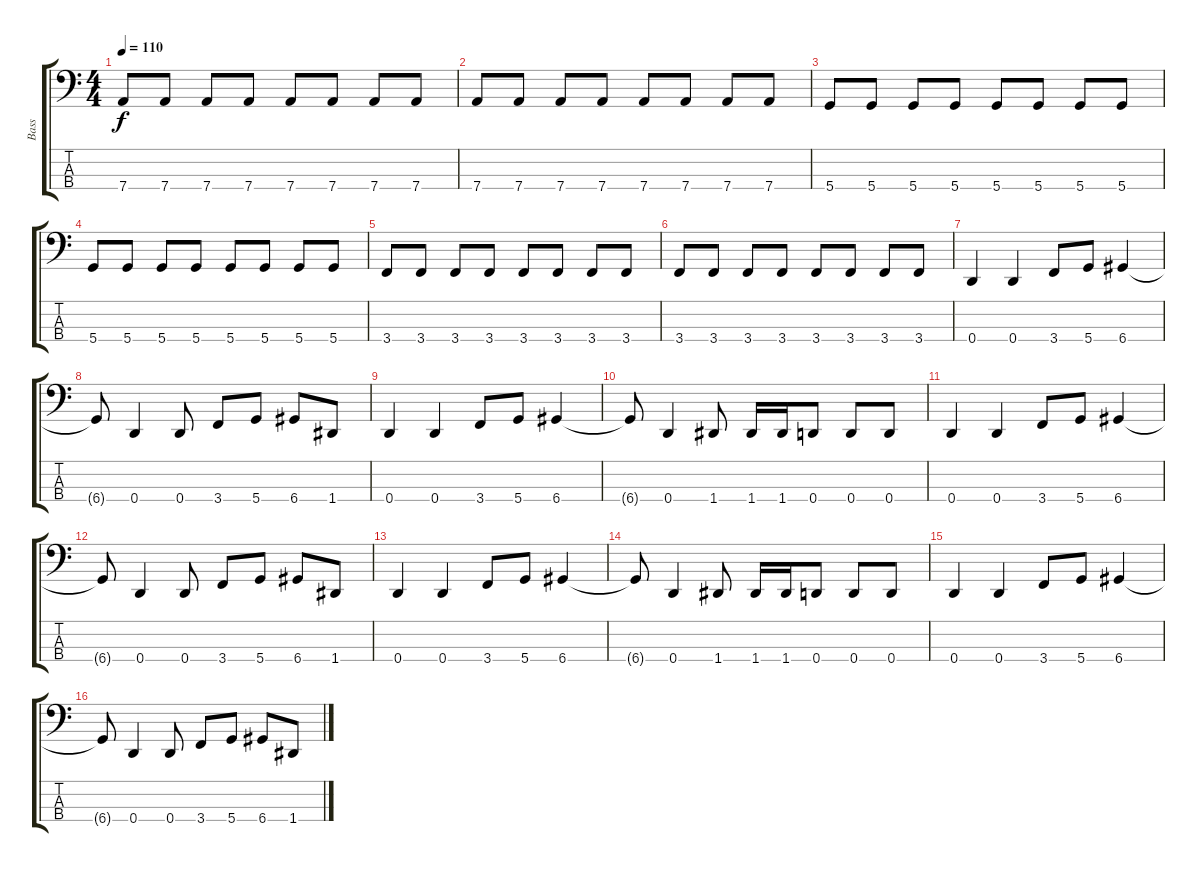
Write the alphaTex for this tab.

\track ("Bass" "Bass") {instrument electricbasspick}
\staff {score tabs}
\tuning (G2 D2 A1 D1) {hide}
\ts (4 4)
\tempo 110
\clef f4
\ks c
7.4.8{dy f} 7.4.8 7.4.8 7.4.8 7.4.8 7.4.8 7.4.8 7.4.8 |
7.4.8 7.4.8 7.4.8 7.4.8 7.4.8 7.4.8 7.4.8 7.4.8 |
5.4.8 5.4.8 5.4.8 5.4.8 5.4.8 5.4.8 5.4.8 5.4.8 |
5.4.8 5.4.8 5.4.8 5.4.8 5.4.8 5.4.8 5.4.8 5.4.8 |
3.4.8 3.4.8 3.4.8 3.4.8 3.4.8 3.4.8 3.4.8 3.4.8 |
3.4.8 3.4.8 3.4.8 3.4.8 3.4.8 3.4.8 3.4.8 3.4.8 |
0.4.4 0.4.4 3.4.8 5.4.8 6.4.4 |
6.4{t}.8 0.4.4 0.4.8 3.4.8 5.4.8 6.4.8 1.4.8 |
0.4.4 0.4.4 3.4.8 5.4.8 6.4.4 |
6.4{t}.8 0.4.4 1.4.8 1.4.16 1.4.16 0.4.8 0.4.8 0.4.8 |
0.4.4 0.4.4 3.4.8 5.4.8 6.4.4 |
6.4{t}.8 0.4.4 0.4.8 3.4.8 5.4.8 6.4.8 1.4.8 |
0.4.4 0.4.4 3.4.8 5.4.8 6.4.4 |
6.4{t}.8 0.4.4 1.4.8 1.4.16 1.4.16 0.4.8 0.4.8 0.4.8 |
0.4.4 0.4.4 3.4.8 5.4.8 6.4.4 |
6.4{t}.8 0.4.4 0.4.8 3.4.8 5.4.8 6.4.8 1.4.8
